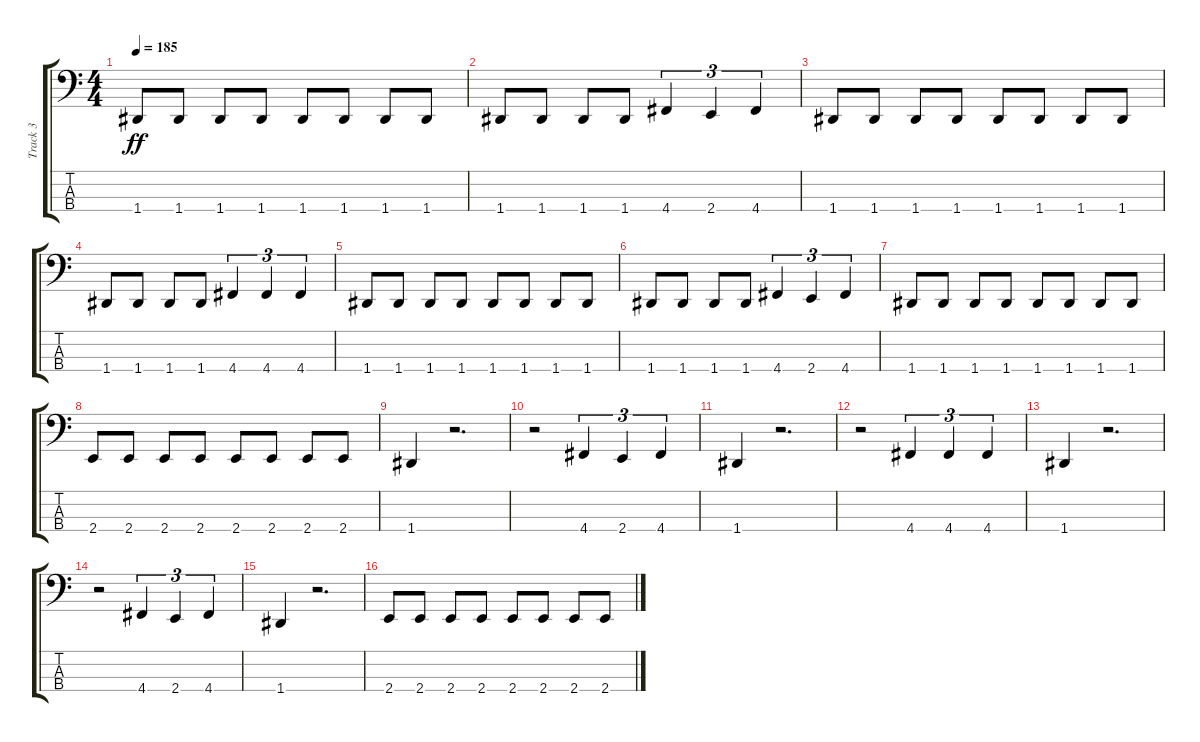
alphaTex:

\track ("Track 3" "Track 3") {instrument electricbassfinger}
\staff {score tabs}
\tuning (F2 C2 G1 D1) {hide}
\ts (4 4)
\tempo 185
\clef f4
\ks c
1.4.8{dy ff} 1.4.8 1.4.8 1.4.8 1.4.8 1.4.8 1.4.8 1.4.8 |
1.4.8 1.4.8 1.4.8 1.4.8 4.4.4{tu (3 2)} 2.4.4{tu (3 2)} 4.4.4{tu (3 2)} |
1.4.8 1.4.8 1.4.8 1.4.8 1.4.8 1.4.8 1.4.8 1.4.8 |
1.4.8 1.4.8 1.4.8 1.4.8 4.4.4{tu (3 2)} 4.4.4{tu (3 2)} 4.4.4{tu (3 2)} |
1.4.8 1.4.8 1.4.8 1.4.8 1.4.8 1.4.8 1.4.8 1.4.8 |
1.4.8 1.4.8 1.4.8 1.4.8 4.4.4{tu (3 2)} 2.4.4{tu (3 2)} 4.4.4{tu (3 2)} |
1.4.8 1.4.8 1.4.8 1.4.8 1.4.8 1.4.8 1.4.8 1.4.8 |
2.4.8 2.4.8 2.4.8 2.4.8 2.4.8 2.4.8 2.4.8 2.4.8 |
1.4.4 r.2{d} |
r.2 4.4.4{tu (3 2)} 2.4.4{tu (3 2)} 4.4.4{tu (3 2)} |
1.4.4 r.2{d} |
r.2 4.4.4{tu (3 2)} 4.4.4{tu (3 2)} 4.4.4{tu (3 2)} |
1.4.4 r.2{d} |
r.2 4.4.4{tu (3 2)} 2.4.4{tu (3 2)} 4.4.4{tu (3 2)} |
1.4.4 r.2{d} |
2.4.8 2.4.8 2.4.8 2.4.8 2.4.8 2.4.8 2.4.8 2.4.8
